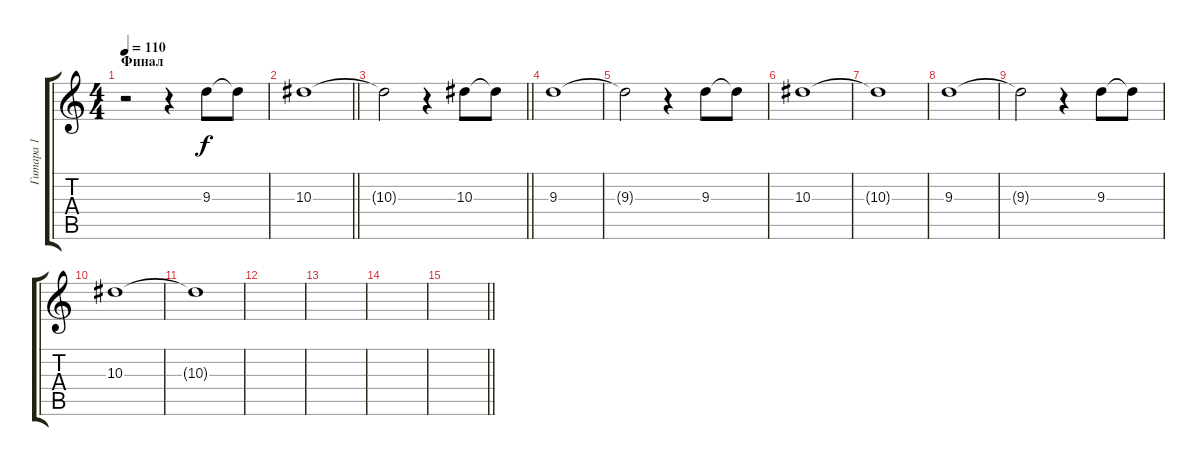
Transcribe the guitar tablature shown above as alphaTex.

\track ("Гитара 1" "Гитара 1") {instrument electricguitarclean}
\staff {score tabs}
\tuning (D4 A3 F3 C3 G2 C2) {hide}
\ts (4 4)
\section ("" "Финал")
\tempo 110
\clef g2
\ks c
r.2{dy f} r.4{instrument electricguitarclean} 9.3.8 9.3{t}.8 |
\barLineRight lightlight
10.3.1 |
\barLineRight lightlight
10.3{t}.2 r.4 10.3.8 10.3{t}.8 |
9.3.1 |
9.3{t}.2 r.4 9.3.8 9.3{t}.8 |
10.3.1 |
10.3{t}.1 |
9.3.1 |
9.3{t}.2 r.4 9.3.8 9.3{t}.8 |
10.3.1 |
10.3{t}.1 |
|
|
|
\barLineRight lightlight
